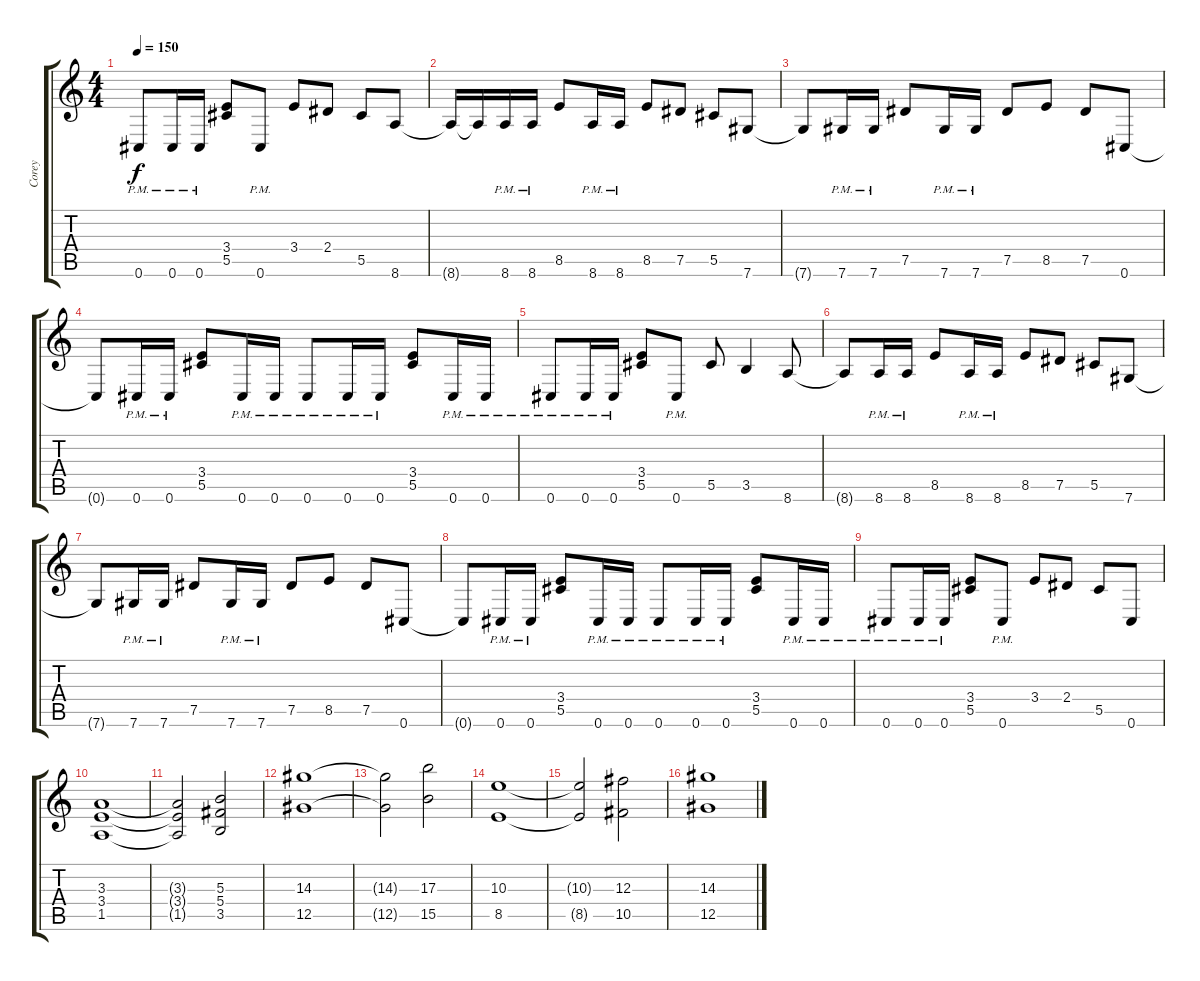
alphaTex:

\track ("Corey" "Corey") {instrument distortionguitar}
\staff {score tabs}
\tuning (Eb4 Bb3 Gb3 Db3 Ab2 Db2) {hide}
\ts (4 4)
\tempo 150
\clef g2
\ks c
0.6{pm}.8{dy f} 0.6{pm}.16 0.6{pm}.16 (3.4 5.5).8 0.6{pm}.8 3.4.8 2.4.8 5.5.8 8.6.8 |
8.6{t}.16 8.6{t}.16 8.6{pm}.16 8.6{pm}.16 8.5.8 8.6{pm}.16 8.6{pm}.16 8.5.8 7.5.8 5.5.8 7.6.8 |
7.6{t}.8 7.6{pm}.16 7.6{pm}.16 7.5.8 7.6{pm}.16 7.6{pm}.16 7.5.8 8.5.8 7.5.8 0.6.8 |
0.6{t}.8 0.6{pm}.16 0.6{pm}.16 (3.4 5.5).8 0.6{pm}.16 0.6{pm}.16 0.6{pm}.8 0.6{pm}.16 0.6{pm}.16 (3.4 5.5).8 0.6{pm}.16 0.6{pm}.16 |
0.6{pm}.8 0.6{pm}.16 0.6{pm}.16 (3.4 5.5).8 0.6{pm}.8 5.5.8 3.5.4 8.6.8 |
8.6{t}.8 8.6{pm}.16 8.6{pm}.16 8.5.8 8.6{pm}.16 8.6{pm}.16 8.5.8 7.5.8 5.5.8 7.6.8 |
7.6{t}.8 7.6{pm}.16 7.6{pm}.16 7.5.8 7.6{pm}.16 7.6{pm}.16 7.5.8 8.5.8 7.5.8 0.6.8 |
0.6{t}.8 0.6{pm}.16 0.6{pm}.16 (3.4 5.5).8 0.6{pm}.16 0.6{pm}.16 0.6{pm}.8 0.6{pm}.16 0.6{pm}.16 (3.4 5.5).8 0.6{pm}.16 0.6{pm}.16 |
0.6{pm}.8 0.6{pm}.16 0.6{pm}.16 (3.4 5.5).8 0.6{pm}.8 3.4.8 2.4.8 5.5.8 0.6.8 |
(3.3 3.4 1.5).1 |
(3.3{t} 3.4{t} 1.5{t}).2 (5.3 5.4 3.5).2 |
(14.3 12.5).1 |
(14.3{t} 12.5{t}).2 (17.3 15.5).2 |
(10.3 8.5).1 |
(10.3{t} 8.5{t}).2 (12.3 10.5).2 |
(14.3 12.5).1
